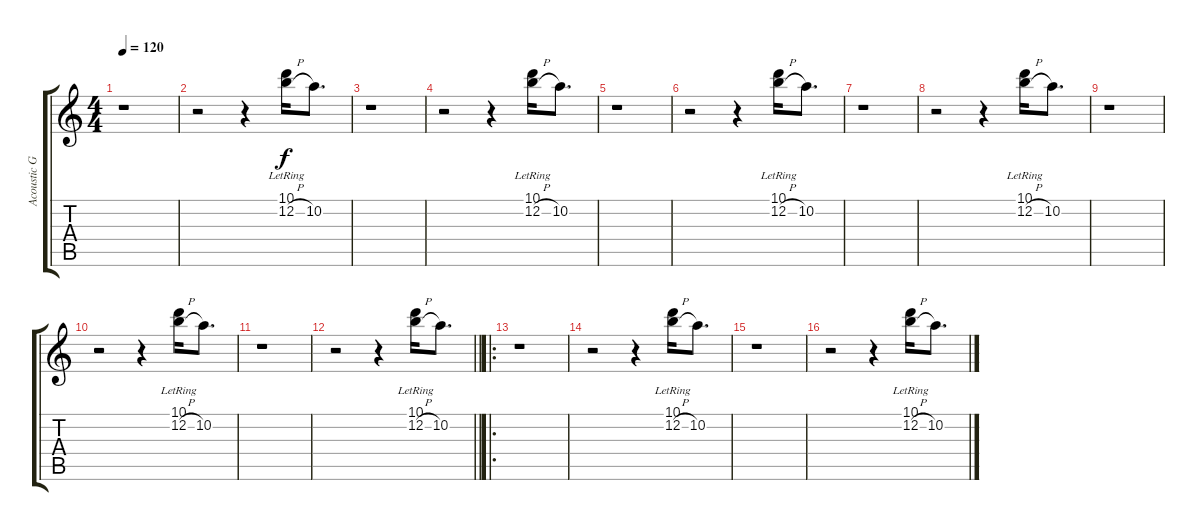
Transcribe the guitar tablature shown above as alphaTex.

\track ("Acoustic Guitar 2" "Acoustic G") {instrument acousticguitarsteel}
\staff {score tabs}
\tuning (E4 B3 G3 D3 A2 D2) {hide}
\ts (4 4)
\tempo 120
\clef g2
\ks c
r.1{dy f} |
r.2 r.4 (10.1 12.2{h lr}).16 10.2.8{d} |
r.1 |
r.2 r.4 (10.1 12.2{h lr}).16 10.2.8{d} |
r.1 |
r.2 r.4 (10.1 12.2{h lr}).16 10.2.8{d} |
r.1 |
r.2 r.4 (10.1 12.2{h lr}).16 10.2.8{d} |
r.1 |
r.2 r.4 (10.1 12.2{h lr}).16 10.2.8{d} |
r.1 |
\barLineRight lightlight
r.2 r.4 (10.1 12.2{h lr}).16 10.2.8{d} |
\ro
r.1 |
r.2 r.4 (10.1 12.2{h lr}).16 10.2.8{d} |
r.1 |
r.2 r.4 (10.1 12.2{h lr}).16 10.2.8{d}
